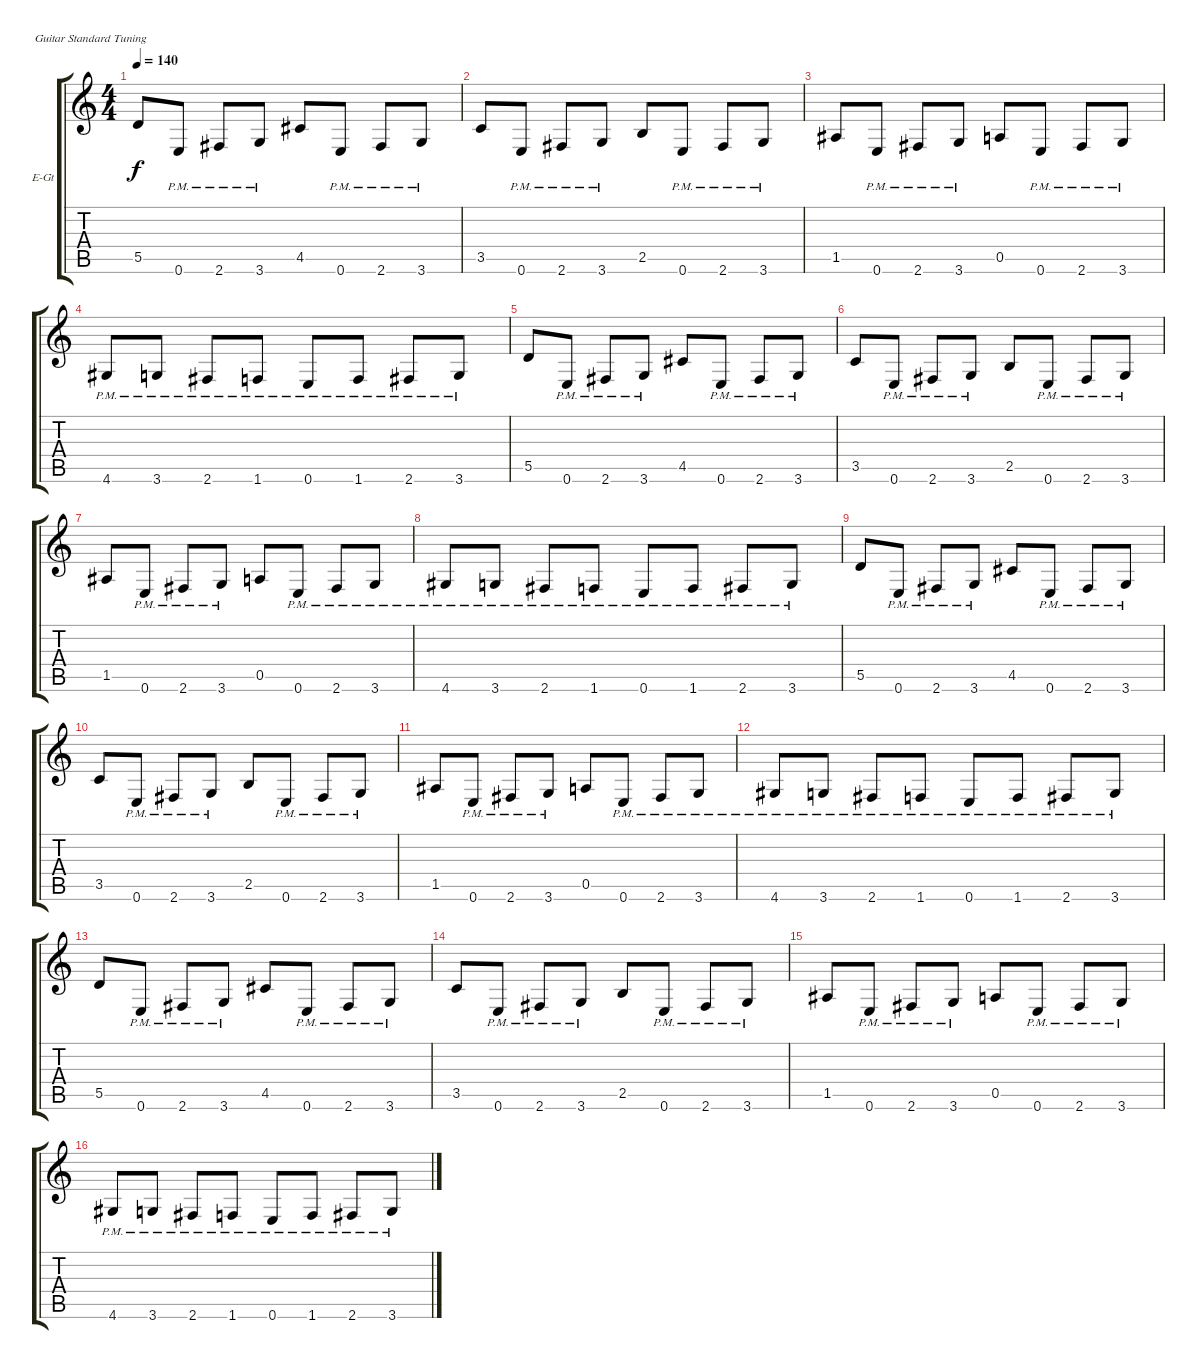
\bracketExtendMode groupsimilarinstruments
\firstSystemTrackNameOrientation horizontal
\otherSystemsTrackNameOrientation horizontal
\track ("Rhythm" "E-Gt") {instrument distortionguitar}
\staff {score tabs}
\tuning (E4 B3 G3 D3 A2 E2)
\ts (4 4)
\tempo 140
\clef g2
\ks c
5.5.8{dy f} 0.6{pm}.8 2.6{pm}.8 3.6{pm}.8 4.5.8 0.6{pm}.8 2.6{pm}.8 3.6{pm}.8 |
3.5.8 0.6{pm}.8 2.6{pm}.8 3.6{pm}.8 2.5.8 0.6{pm}.8 2.6{pm}.8 3.6{pm}.8 |
1.5.8 0.6{pm}.8 2.6{pm}.8 3.6{pm}.8 0.5.8 0.6{pm}.8 2.6{pm}.8 3.6{pm}.8 |
4.6{pm}.8 3.6{pm}.8 2.6{pm}.8 1.6{pm}.8 0.6{pm}.8 1.6{pm}.8 2.6{pm}.8 3.6{pm}.8 |
5.5.8 0.6{pm}.8 2.6{pm}.8 3.6{pm}.8 4.5.8 0.6{pm}.8 2.6{pm}.8 3.6{pm}.8 |
3.5.8 0.6{pm}.8 2.6{pm}.8 3.6{pm}.8 2.5.8 0.6{pm}.8 2.6{pm}.8 3.6{pm}.8 |
1.5.8 0.6{pm}.8 2.6{pm}.8 3.6{pm}.8 0.5.8 0.6{pm}.8 2.6{pm}.8 3.6{pm}.8 |
4.6{pm}.8 3.6{pm}.8 2.6{pm}.8 1.6{pm}.8 0.6{pm}.8 1.6{pm}.8 2.6{pm}.8 3.6{pm}.8 |
5.5.8 0.6{pm}.8 2.6{pm}.8 3.6{pm}.8 4.5.8 0.6{pm}.8 2.6{pm}.8 3.6{pm}.8 |
3.5.8 0.6{pm}.8 2.6{pm}.8 3.6{pm}.8 2.5.8 0.6{pm}.8 2.6{pm}.8 3.6{pm}.8 |
1.5.8 0.6{pm}.8 2.6{pm}.8 3.6{pm}.8 0.5.8 0.6{pm}.8 2.6{pm}.8 3.6{pm}.8 |
4.6{pm}.8 3.6{pm}.8 2.6{pm}.8 1.6{pm}.8 0.6{pm}.8 1.6{pm}.8 2.6{pm}.8 3.6{pm}.8 |
5.5.8 0.6{pm}.8 2.6{pm}.8 3.6{pm}.8 4.5.8 0.6{pm}.8 2.6{pm}.8 3.6{pm}.8 |
3.5.8 0.6{pm}.8 2.6{pm}.8 3.6{pm}.8 2.5.8 0.6{pm}.8 2.6{pm}.8 3.6{pm}.8 |
1.5.8 0.6{pm}.8 2.6{pm}.8 3.6{pm}.8 0.5.8 0.6{pm}.8 2.6{pm}.8 3.6{pm}.8 |
4.6{pm}.8 3.6{pm}.8 2.6{pm}.8 1.6{pm}.8 0.6{pm}.8 1.6{pm}.8 2.6{pm}.8 3.6{pm}.8
